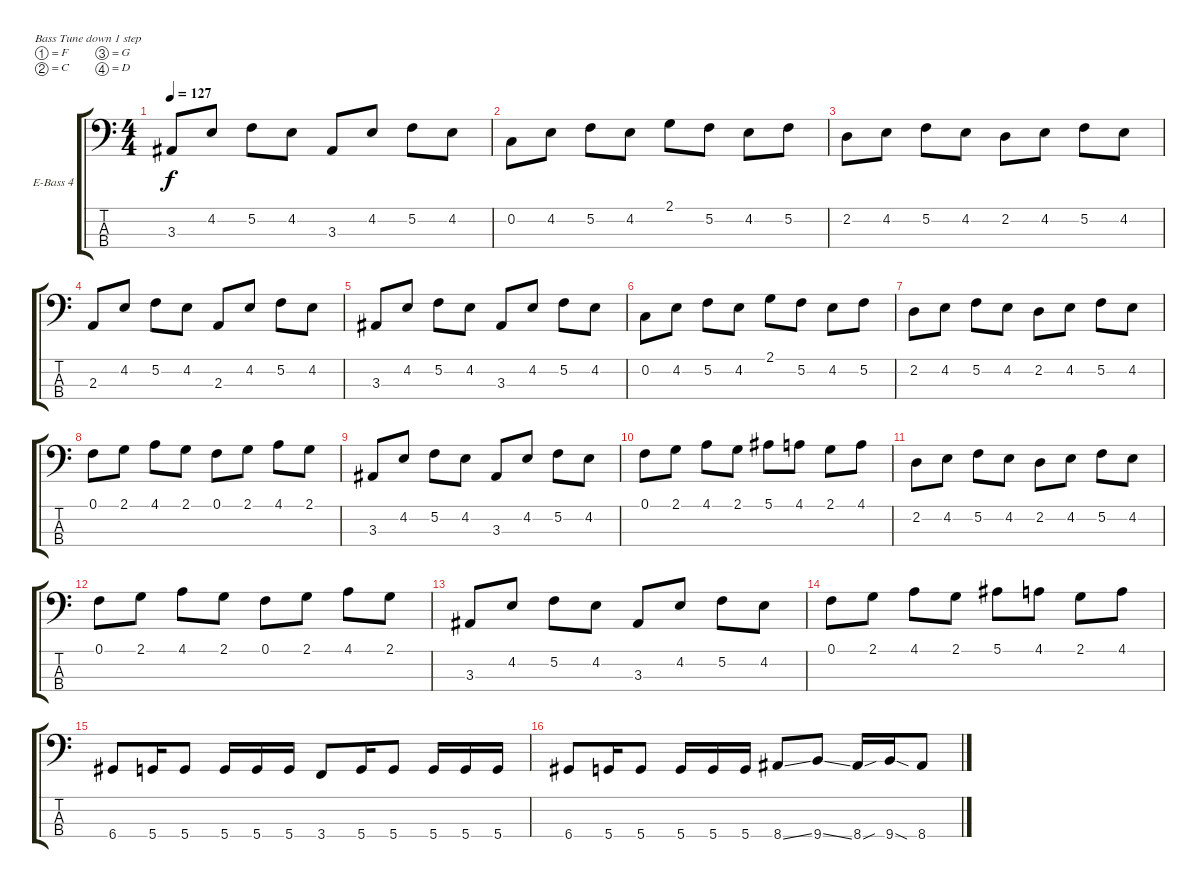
\bracketExtendMode groupsimilarinstruments
\firstSystemTrackNameOrientation horizontal
\otherSystemsTrackNameOrientation horizontal
\track ("Bass (4 string)" "E-Bass 4") {instrument electricbassfinger}
\staff {score tabs}
\tuning (F2 C2 G1 D1)
\ts (4 4)
\tempo 127
\clef f4
\scale
0.333333
\ks c
3.3.8{dy f} 4.2.8 5.2.8 4.2.8 3.3.8 4.2.8 5.2.8 4.2.8 |
\scale
0.333333 0.2.8 4.2.8 5.2.8 4.2.8 2.1.8 5.2.8 4.2.8 5.2.8 |
\scale
0.333333 2.2.8 4.2.8 5.2.8 4.2.8 2.2.8 4.2.8 5.2.8 4.2.8 |
\scale
0.333333 2.3.8 4.2.8 5.2.8 4.2.8 2.3.8 4.2.8 5.2.8 4.2.8 |
\scale
0.333333 3.3.8 4.2.8 5.2.8 4.2.8 3.3.8 4.2.8 5.2.8 4.2.8 |
\scale
0.333333 0.2.8 4.2.8 5.2.8 4.2.8 2.1.8 5.2.8 4.2.8 5.2.8 |
\scale
0.333333 2.2.8 4.2.8 5.2.8 4.2.8 2.2.8 4.2.8 5.2.8 4.2.8 |
\scale
0.333333 0.1.8 2.1.8 4.1.8 2.1.8 0.1.8 2.1.8 4.1.8 2.1.8 |
\scale
0.333333 3.3.8 4.2.8 5.2.8 4.2.8 3.3.8 4.2.8 5.2.8 4.2.8 |
\scale
0.333333 0.1.8 2.1.8 4.1.8 2.1.8 5.1.8 4.1.8 2.1.8 4.1.8 |
\scale
0.333333 2.2.8 4.2.8 5.2.8 4.2.8 2.2.8 4.2.8 5.2.8 4.2.8 |
\scale
0.333333 0.1.8 2.1.8 4.1.8 2.1.8 0.1.8 2.1.8 4.1.8 2.1.8 |
\scale
0.333333 3.3.8 4.2.8 5.2.8 4.2.8 3.3.8 4.2.8 5.2.8 4.2.8 |
\scale
0.333333 0.1.8 2.1.8 4.1.8 2.1.8 5.1.8 4.1.8 2.1.8 4.1.8 |
\scale
0.333333 6.4.8 5.4.16 5.4.8 5.4.16 5.4.16 5.4.16 3.4.8 5.4.16 5.4.8 5.4.16 5.4.16 5.4.16 |
\scale
0.333333 6.4.8 5.4.16 5.4.8 5.4.16 5.4.16 5.4.16 8.4{ss}.8 9.4{ss}.8 8.4{sou}.16 9.4{sod}.16 8.4.8
